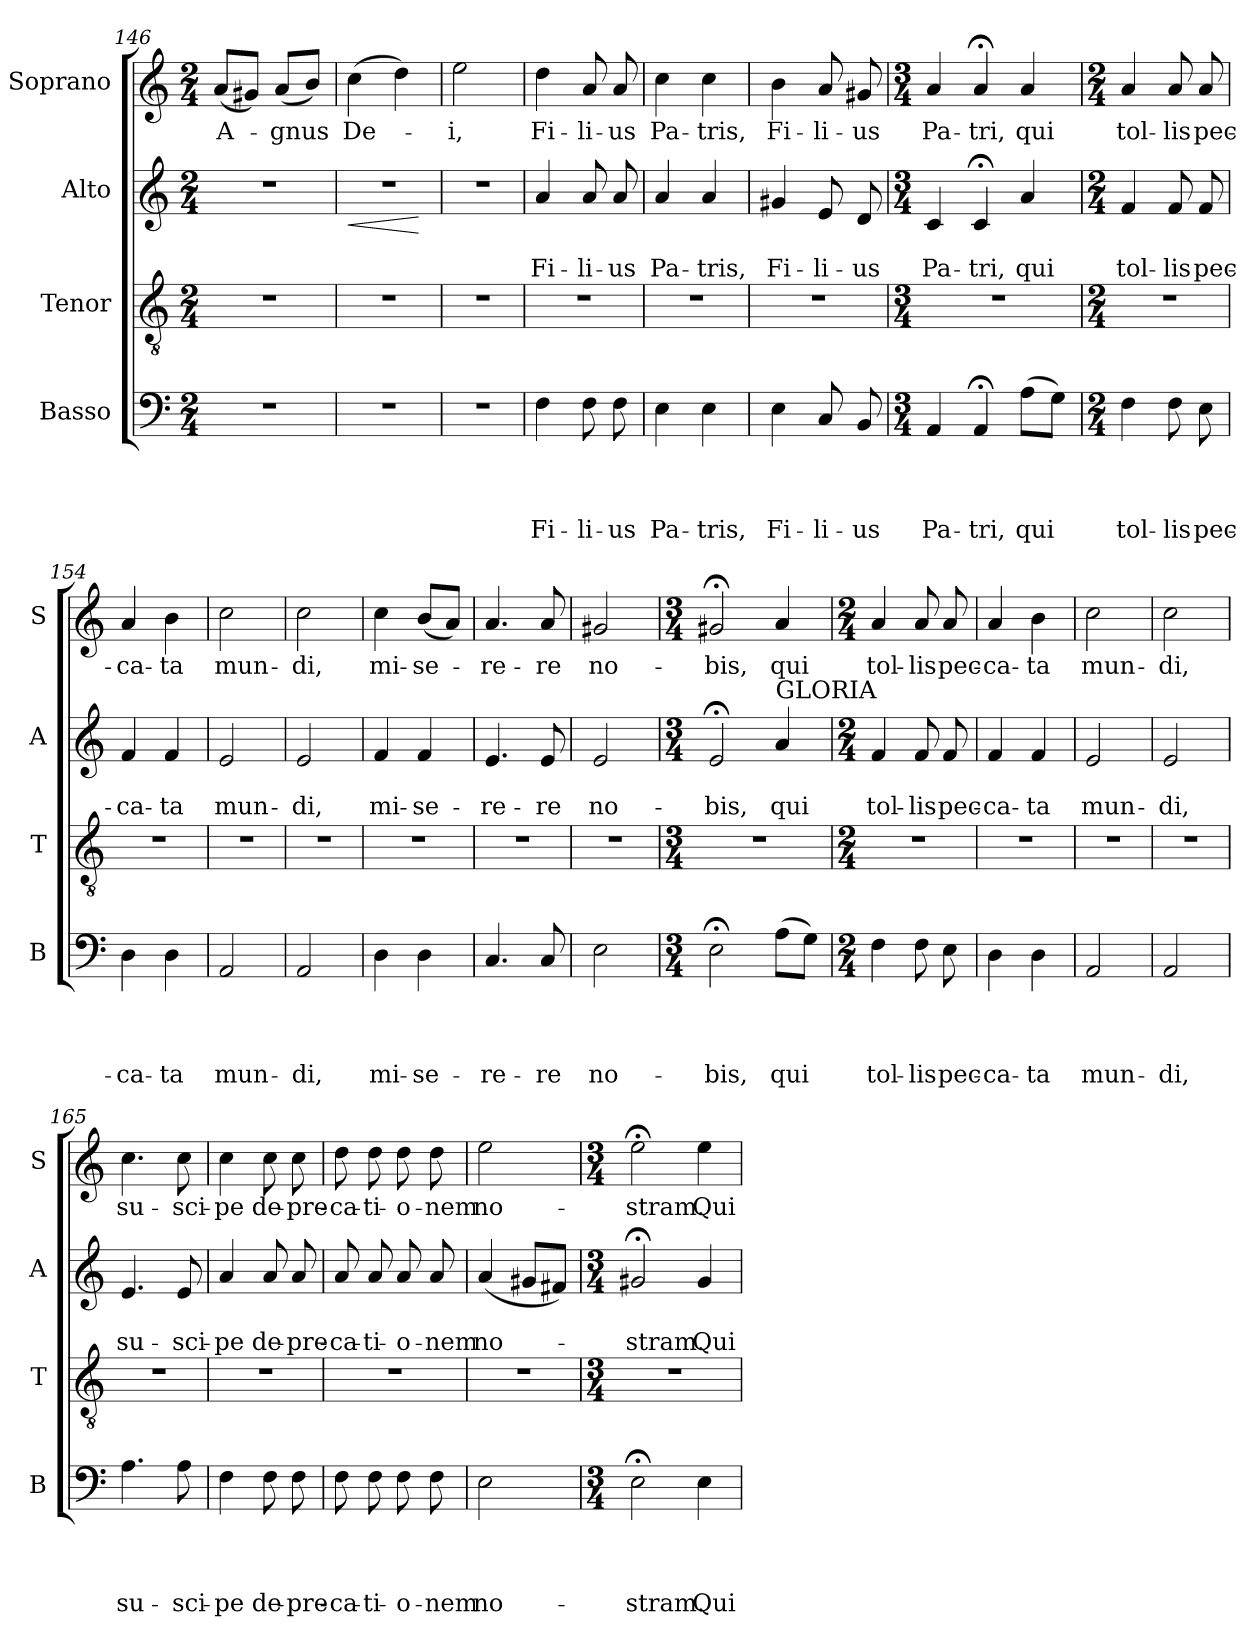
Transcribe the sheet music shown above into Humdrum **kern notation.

**kern	**text	**text	**text	**text	**kern	**kern	**text	**text	**dynam	**kern	**text
*part4	*part4	*part4	*part4	*part4	*part3	*part2	*part2	*part2	*part2	*part1	*part1
*staff4	*staff4	*staff4	*staff4	*staff4	*staff3	*staff2	*staff2	*staff2	*staff2	*staff1	*staff1
*I"Basso	*	*	*	*	*I"Tenor	*I"Alto	*	*	*	*I"Soprano	*
*I'B	*	*	*	*	*I'T	*I'A	*	*	*	*I'S	*
!!LO:LB:g=z
*clefF4	*	*	*	*	*clefGv2	*clefG2	*	*	*	*clefG2	*
*k[]	*	*	*	*	*k[]	*k[]	*	*	*	*k[]	*
*C:	*	*	*	*	*C:	*C:	*	*	*	*C:	*
*M2/4	*	*	*	*	*M2/4	*M2/4	*	*	*	*M2/4	*
=146	=146	=146	=146	=146	=146	=146	=146	=146	=146	=146	=146
!LO:N:vis=1	!	!	!	!	!LO:N:vis=1	!LO:N:vis=1	!	!	!	!	!LO:LY:b
2r	.	.	.	.	2r	2r	.	.	.	(<8a/L	A-
.	.	.	.	.	.	.	.	.	.	8g#X/J)	.
!	!	!	!	!	!	!	!	!	!	!	!LO:LY:b
.	.	.	.	.	.	.	.	.	.	(<8a/L	-gnus
.	.	.	.	.	.	.	.	.	.	8b/J)	.
=147	=147	=147	=147	=147	=147	=147	=147	=147	=147	=147	=147
!LO:N:vis=1	!	!	!	!	!LO:N:vis=1	!LO:N:vis=1	!	!	!LO:HP:b	!	!LO:LY:b
2r	.	.	.	.	2r	2r	.	.	<	(>4cc\	De-
.	.	.	.	.	.	.	.	.	.	4dd\)	.
.	.	.	.	.	.	.	.	.	[	.	.
=148	=148	=148	=148	=148	=148	=148	=148	=148	=148	=148	=148
!LO:N:vis=1	!	!	!	!	!LO:N:vis=1	!LO:N:vis=1	!	!	!	!	!LO:LY:b
2r	.	.	.	.	2r	2r	.	.	.	2ee\	-i,
=149	=149	=149	=149	=149	=149	=149	=149	=149	=149	=149	=149
!	!	!	!	!LO:LY:b	!LO:N:vis=1	!	!	!LO:LY:b	!	!	!LO:LY:b
4F\	.	.	.	Fi-	2r	4a/	.	Fi-	.	4dd\	Fi-
!	!	!	!	!LO:LY:b	!	!	!	!LO:LY:b	!	!	!LO:LY:b
8F\	.	.	.	-li-	.	8a/	.	-li-	.	8a/	-li-
!	!	!	!	!LO:LY:b	!	!	!	!LO:LY:b	!	!	!LO:LY:b
8F\	.	.	.	-us	.	8a/	.	-us	.	8a/	-us
=150	=150	=150	=150	=150	=150	=150	=150	=150	=150	=150	=150
!	!	!	!	!LO:LY:b	!LO:N:vis=1	!	!	!LO:LY:b	!	!	!LO:LY:b
4E\	.	.	.	Pa-	2r	4a/	.	Pa-	.	4cc\	Pa-
!	!	!	!	!LO:LY:b	!	!	!	!LO:LY:b	!	!	!LO:LY:b
4E\	.	.	.	-tris,	.	4a/	.	-tris,	.	4cc\	-tris,
=151	=151	=151	=151	=151	=151	=151	=151	=151	=151	=151	=151
!	!	!	!	!LO:LY:b	!LO:N:vis=1	!	!	!LO:LY:b	!	!	!LO:LY:b
4E\	.	.	.	Fi-	2r	4g#X/	.	Fi-	.	4b\	Fi-
!	!	!	!	!LO:LY:b	!	!	!	!LO:LY:b	!	!	!LO:LY:b
8C/	.	.	.	-li-	.	8e/	.	-li-	.	8a/	-li-
!	!	!	!	!LO:LY:b	!	!	!	!LO:LY:b	!	!	!LO:LY:b
8BB/	.	.	.	-us	.	8d/	.	-us	.	8g#X/	-us
!!LO:LB:g=z
=152	=152	=152	=152	=152	=152	=152	=152	=152	=152	=152	=152
*M3/4	*	*	*	*	*M3/4	*M3/4	*	*	*	*M3/4	*
!	!	!	!	!LO:LY:b	!LO:N:vis=1	!	!	!LO:LY:b	!	!	!LO:LY:b
4AA/	.	.	.	Pa-	2.r	4c/	.	Pa-	.	4a/	Pa-
!	!	!	!	!LO:LY:b	!	!	!	!LO:LY:b	!	!	!LO:LY:b
4AA;/	.	.	.	-tri,	.	4c;/	.	-tri,	.	4a;/	-tri,
!	!	!	!	!LO:LY:b	!	!	!	!LO:LY:b	!	!	!LO:LY:b
(>8A\L	.	.	.	qui	.	4a/	.	qui	.	4a/	qui
8G\J)	.	.	.	.	.	.	.	.	.	.	.
=153	=153	=153	=153	=153	=153	=153	=153	=153	=153	=153	=153
*M2/4	*	*	*	*	*M2/4	*M2/4	*	*	*	*M2/4	*
!	!	!	!	!LO:LY:b	!LO:N:vis=1	!	!	!LO:LY:b	!	!	!LO:LY:b
4F\	.	.	.	tol-	2r	4f/	.	tol-	.	4a/	tol-
!	!	!	!	!LO:LY:b	!	!	!	!LO:LY:b	!	!	!LO:LY:b
8F\	.	.	.	-lis	.	8f/	.	-lis	.	8a/	-lis
!	!	!	!	!LO:LY:b	!	!	!	!LO:LY:b	!	!	!LO:LY:b
8E\	.	.	.	pec-	.	8f/	.	pec-	.	8a/	pec-
=154	=154	=154	=154	=154	=154	=154	=154	=154	=154	=154	=154
!	!	!	!	!LO:LY:b	!LO:N:vis=1	!	!	!LO:LY:b	!	!	!LO:LY:b
4D\	.	.	.	-ca-	2r	4f/	.	-ca-	.	4a/	-ca-
!	!	!	!	!LO:LY:b	!	!	!	!LO:LY:b	!	!	!LO:LY:b
4D\	.	.	.	-ta	.	4f/	.	-ta	.	4b\	-ta
=155	=155	=155	=155	=155	=155	=155	=155	=155	=155	=155	=155
!	!	!	!	!LO:LY:b	!LO:N:vis=1	!	!	!LO:LY:b	!	!	!LO:LY:b
2AA/	.	.	.	mun-	2r	2e/	.	mun-	.	2cc\	mun-
=156	=156	=156	=156	=156	=156	=156	=156	=156	=156	=156	=156
!	!	!	!	!LO:LY:b	!LO:N:vis=1	!	!	!LO:LY:b	!	!	!LO:LY:b
2AA/	.	.	.	-di,	2r	2e/	.	-di,	.	2cc\	-di,
=157	=157	=157	=157	=157	=157	=157	=157	=157	=157	=157	=157
!	!	!	!	!LO:LY:b	!LO:N:vis=1	!	!	!LO:LY:b	!	!	!LO:LY:b
4D\	.	.	.	mi-	2r	4f/	.	mi-	.	4cc\	mi-
!	!	!	!	!LO:LY:b	!	!	!	!LO:LY:b	!	!	!LO:LY:b
4D\	.	.	.	-se-	.	4f/	.	-se-	.	(<8b/L	-se-
.	.	.	.	.	.	.	.	.	.	8a/J)	.
!!LO:PB:g=z
=158	=158	=158	=158	=158	=158	=158	=158	=158	=158	=158	=158
!	!	!	!	!LO:LY:b	!LO:N:vis=1	!	!	!LO:LY:b	!	!	!LO:LY:b
4.C/	.	.	.	-re-	2r	4.e/	.	-re-	.	4.a/	-re-
!	!	!	!	!LO:LY:b	!	!	!	!LO:LY:b	!	!	!LO:LY:b
8C/	.	.	.	-re	.	8e/	.	-re	.	8a/	-re
=159	=159	=159	=159	=159	=159	=159	=159	=159	=159	=159	=159
!	!	!	!	!LO:LY:b	!LO:N:vis=1	!	!	!LO:LY:b	!	!	!LO:LY:b
2E\	.	.	.	no-	2r	2e/	.	no-	.	2g#X/	no-
=160	=160	=160	=160	=160	=160	=160	=160	=160	=160	=160	=160
*M3/4	*	*	*	*	*M3/4	*M3/4	*	*	*	*M3/4	*
!	!	!	!	!LO:LY:b	!LO:N:vis=1	!	!	!LO:LY:b	!	!	!LO:LY:b
2E;<\	.	.	.	-bis,	2.r	2e;/	.	-bis,	.	2g#X;/	-bis,
!	!	!	!	!	!	!LO:TX:a:t=GLORIA	!	!	!	!	!
!	!	!	!	!LO:LY:b	!	!	!	!LO:LY:b	!	!	!LO:LY:b
(>8A\L	.	.	.	qui	.	4a/	.	qui	.	4a/	qui
8G\J)	.	.	.	.	.	.	.	.	.	.	.
=161	=161	=161	=161	=161	=161	=161	=161	=161	=161	=161	=161
*M2/4	*	*	*	*	*M2/4	*M2/4	*	*	*	*M2/4	*
!	!	!	!	!LO:LY:b	!LO:N:vis=1	!	!	!LO:LY:b	!	!	!LO:LY:b
4F\	.	.	.	tol-	2r	4f/	.	tol-	.	4a/	tol-
!	!	!	!	!LO:LY:b	!	!	!	!LO:LY:b	!	!	!LO:LY:b
8F\	.	.	.	-lis	.	8f/	.	-lis	.	8a/	-lis
!	!	!	!	!LO:LY:b	!	!	!	!LO:LY:b	!	!	!LO:LY:b
8E\	.	.	.	pec-	.	8f/	.	pec-	.	8a/	pec-
=162	=162	=162	=162	=162	=162	=162	=162	=162	=162	=162	=162
!	!	!	!	!LO:LY:b	!LO:N:vis=1	!	!	!LO:LY:b	!	!	!LO:LY:b
4D\	.	.	.	-ca-	2r	4f/	.	-ca-	.	4a/	-ca-
!	!	!	!	!LO:LY:b	!	!	!	!LO:LY:b	!	!	!LO:LY:b
4D\	.	.	.	-ta	.	4f/	.	-ta	.	4b\	-ta
=163	=163	=163	=163	=163	=163	=163	=163	=163	=163	=163	=163
!	!	!	!	!LO:LY:b	!LO:N:vis=1	!	!	!LO:LY:b	!	!	!LO:LY:b
2AA/	.	.	.	mun-	2r	2e/	.	mun-	.	2cc\	mun-
!!LO:LB:g=z
=164	=164	=164	=164	=164	=164	=164	=164	=164	=164	=164	=164
!	!	!	!	!LO:LY:b	!LO:N:vis=1	!	!	!LO:LY:b	!	!	!LO:LY:b
2AA/	.	.	.	-di,	2r	2e/	.	-di,	.	2cc\	-di,
=165	=165	=165	=165	=165	=165	=165	=165	=165	=165	=165	=165
!	!	!	!	!LO:LY:b	!LO:N:vis=1	!	!	!LO:LY:b	!	!	!LO:LY:b
4.A\	.	.	.	su-	2r	4.e/	.	su-	.	4.cc\	su-
!	!	!	!	!LO:LY:b	!	!	!	!LO:LY:b	!	!	!LO:LY:b
8A\	.	.	.	-sci-	.	8e/	.	-sci-	.	8cc\	-sci-
=166	=166	=166	=166	=166	=166	=166	=166	=166	=166	=166	=166
!	!	!	!	!LO:LY:b	!LO:N:vis=1	!	!	!LO:LY:b	!	!	!LO:LY:b
4F\	.	.	.	-pe	2r	4a/	.	-pe	.	4cc\	-pe
!	!	!	!	!LO:LY:b	!	!	!	!LO:LY:b	!	!	!LO:LY:b
8F\	.	.	.	de-	.	8a/	.	de-	.	8cc\	de-
!	!	!	!	!LO:LY:b	!	!	!	!LO:LY:b	!	!	!LO:LY:b
8F\	.	.	.	-pre-	.	8a/	.	-pre-	.	8cc\	-pre-
=167	=167	=167	=167	=167	=167	=167	=167	=167	=167	=167	=167
!	!	!	!	!LO:LY:b	!LO:N:vis=1	!	!	!LO:LY:b	!	!	!LO:LY:b
8F\	.	.	.	-ca-	2r	8a/	.	-ca-	.	8dd\	-ca-
!	!	!	!	!LO:LY:b	!	!	!	!LO:LY:b	!	!	!LO:LY:b
8F\	.	.	.	-ti-	.	8a/	.	-ti-	.	8dd\	-ti-
!	!	!	!	!LO:LY:b	!	!	!	!LO:LY:b	!	!	!LO:LY:b
8F\	.	.	.	-o-	.	8a/	.	-o-	.	8dd\	-o-
!	!	!	!	!LO:LY:b	!	!	!	!LO:LY:b	!	!	!LO:LY:b
8F\	.	.	.	-nem	.	8a/	.	-nem	.	8dd\	-nem
=168	=168	=168	=168	=168	=168	=168	=168	=168	=168	=168	=168
!	!	!	!	!LO:LY:b	!LO:N:vis=1	!	!	!LO:LY:b	!	!	!LO:LY:b
2E\	.	.	.	no-	2r	(<4a/	.	no-	.	2ee\	no-
.	.	.	.	.	.	8g#X/L	.	.	.	.	.
.	.	.	.	.	.	8f#X/J)	.	.	.	.	.
=169	=169	=169	=169	=169	=169	=169	=169	=169	=169	=169	=169
*M3/4	*	*	*	*	*M3/4	*M3/4	*	*	*	*M3/4	*
!	!	!	!	!LO:LY:b	!LO:N:vis=1	!	!	!LO:LY:b	!	!	!LO:LY:b
2E;<\	.	.	.	-stram.	2.r	2g#X;/	.	-stram.	.	2ee;<\	-stram.
!	!	!	!	!LO:LY:b	!	!	!	!LO:LY:b	!	!	!LO:LY:b
4E\	.	.	.	Qui	.	4g#/	.	Qui	.	4ee\	Qui
=	=	=	=	=	=	=	=	=	=	=	=
*-	*-	*-	*-	*-	*-	*-	*-	*-	*-	*-	*-
